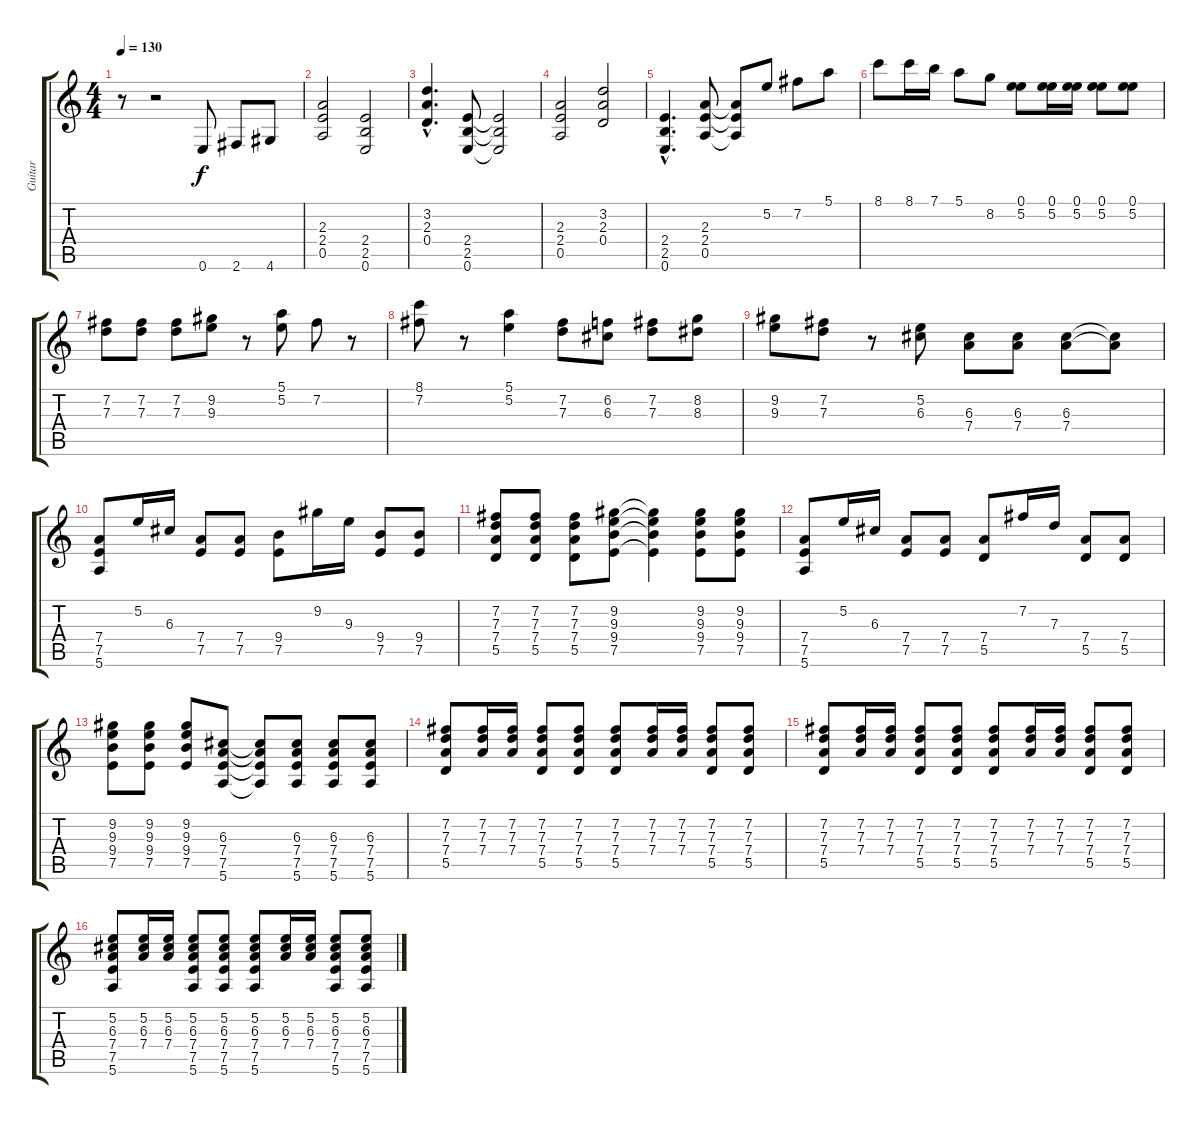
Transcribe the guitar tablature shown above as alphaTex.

\track ("Guitar" "Guitar") {instrument electricguitarclean}
\staff {score tabs}
\tuning (E4 B3 G3 D3 A2 E2) {hide}
\ts (4 4)
\tempo 130
\clef g2
\ks c
r.8{dy f instrument electricguitarclean} r.2 0.6.8 2.6.8 4.6.8 |
(2.3 2.4 0.5).2 (2.4 2.5 0.6).2 |
(3.2{hac} 2.3{hac} 0.4{hac}).4{d} (2.4 2.5 0.6).8 (2.4{t} 2.5{t} 0.6{t}).2 |
(2.3 2.4 0.5).2 (3.2 2.3 0.4).2 |
(2.4{hac} 2.5{hac} 0.6{hac}).4{d} (2.3 2.4 0.5).8 (2.3{t} 2.4{t} 0.5{t}).8 5.2.8 7.2.8 5.1.8 |
8.1.8 8.1.16 7.1.16 5.1.8 8.2.8 (0.1 5.2).8 (0.1 5.2).16 (0.1 5.2).16 (0.1 5.2).8 (0.1 5.2).8 |
(7.2 7.3).8 (7.2 7.3).8 (7.2 7.3).8 (9.2 9.3).8 r.8 (5.1 5.2).8 7.2.8 r.8 |
(8.1 7.2).8 r.8 (5.1 5.2).4 (7.2 7.3).8 (6.2 6.3).8 (7.2 7.3).8 (8.2 8.3).8 |
(9.2 9.3).8 (7.2 7.3).8 r.8 (5.2 6.3).8 (6.3 7.4).8 (6.3 7.4).8 (6.3 7.4).8 (6.3{t} 7.4{t}).8 |
(7.4 7.5 5.6).8 5.2.16 6.3.16 (7.4 7.5).8 (7.4 7.5).8 (9.4 7.5).8 9.2.16 9.3.16 (9.4 7.5).8 (9.4 7.5).8 |
(7.2 7.3 7.4 5.5).8 (7.2 7.3 7.4 5.5).8 (7.2 7.3 7.4 5.5).8 (9.2 9.3 9.4 7.5).8 (9.2{t} 9.3{t} 9.4{t} 7.5{t}).4 (9.2 9.3 9.4 7.5).8 (9.2 9.3 9.4 7.5).8 |
(7.4 7.5 5.6).8 5.2.16 6.3.16 (7.4 7.5).8 (7.4 7.5).8 (7.4 5.5).8 7.2.16 7.3.16 (7.4 5.5).8 (7.4 5.5).8 |
(9.2 9.3 9.4 7.5).8 (9.2 9.3 9.4 7.5).8 (9.2 9.3 9.4 7.5).8 (6.3 7.4 7.5 5.6).8 (6.3{t} 7.4{t} 7.5{t} 5.6{t}).8 (6.3 7.4 7.5 5.6).8 (6.3 7.4 7.5 5.6).8 (6.3 7.4 7.5 5.6).8 |
(7.2 7.3 7.4 5.5).8 (7.2 7.3 7.4).16 (7.2 7.3 7.4).16 (7.2 7.3 7.4 5.5).8 (7.2 7.3 7.4 5.5).8 (7.2 7.3 7.4 5.5).8 (7.2 7.3 7.4).16 (7.2 7.3 7.4).16 (7.2 7.3 7.4 5.5).8 (7.2 7.3 7.4 5.5).8 |
(7.2 7.3 7.4 5.5).8 (7.2 7.3 7.4).16 (7.2 7.3 7.4).16 (7.2 7.3 7.4 5.5).8 (7.2 7.3 7.4 5.5).8 (7.2 7.3 7.4 5.5).8 (7.2 7.3 7.4).16 (7.2 7.3 7.4).16 (7.2 7.3 7.4 5.5).8 (7.2 7.3 7.4 5.5).8 |
(5.2 6.3 7.4 7.5 5.6).8 (5.2 6.3 7.4).16 (5.2 6.3 7.4).16 (5.2 6.3 7.4 7.5 5.6).8 (5.2 6.3 7.4 7.5 5.6).8 (5.2 6.3 7.4 7.5 5.6).8 (5.2 6.3 7.4).16 (5.2 6.3 7.4).16 (5.2 6.3 7.4 7.5 5.6).8 (5.2 6.3 7.4 7.5 5.6).8
